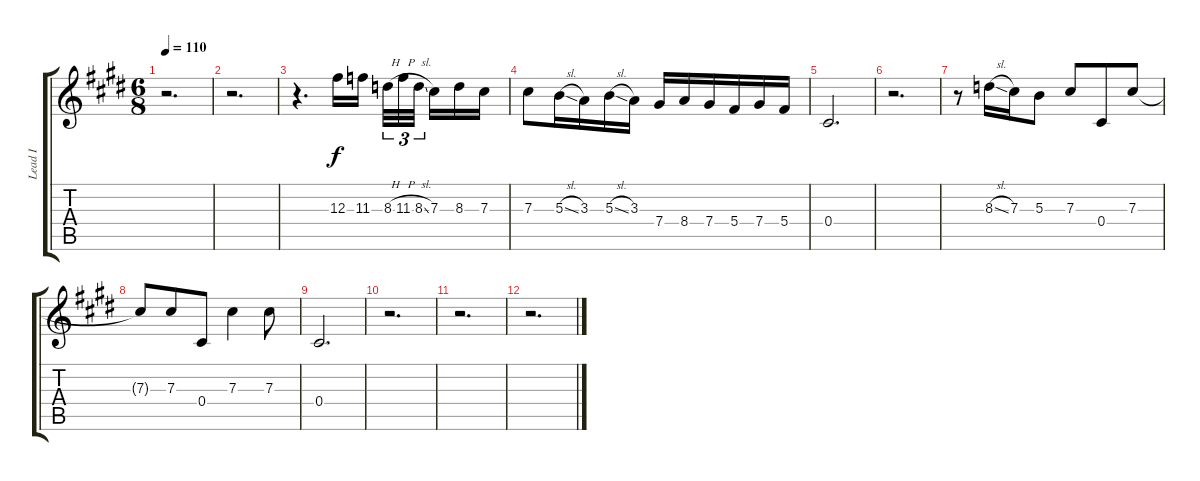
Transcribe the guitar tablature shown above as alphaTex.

\track ("Lead I" "Lead I") {instrument distortionguitar}
\staff {score tabs}
\tuning (Eb4 Bb3 Gb3 Db3 Ab2 Db2) {hide}
\ts (6 8)
\tempo 110
\clef g2
\ks c#minor
r.2{d dy f} |
r.2{d} |
r.4{d} 12.3.16 11.3.16{beam splitsecondary} 8.3{h}.32{tu (3 2)} 11.3{h}.32{tu (3 2)} 8.3{sl}.32{tu (3 2) beam splitsecondary} 7.3.16 8.3.16 7.3.16 |
7.3.8 5.3{sl}.16 3.3.16 5.3{sl}.16 3.3.16 7.4.16 8.4.16 7.4.16 5.4.16 7.4.16 5.4.16 |
0.4.2{d} |
r.2{d} |
r.8 8.3{sl}.16 7.3.16 5.3.8 7.3.8 0.4.8 7.3.8 |
7.3{t}.8 7.3.8 0.4.8 7.3.4 7.3.8 |
0.4.2{d} |
r.2{d} |
r.2{d} |
r.2{d}
